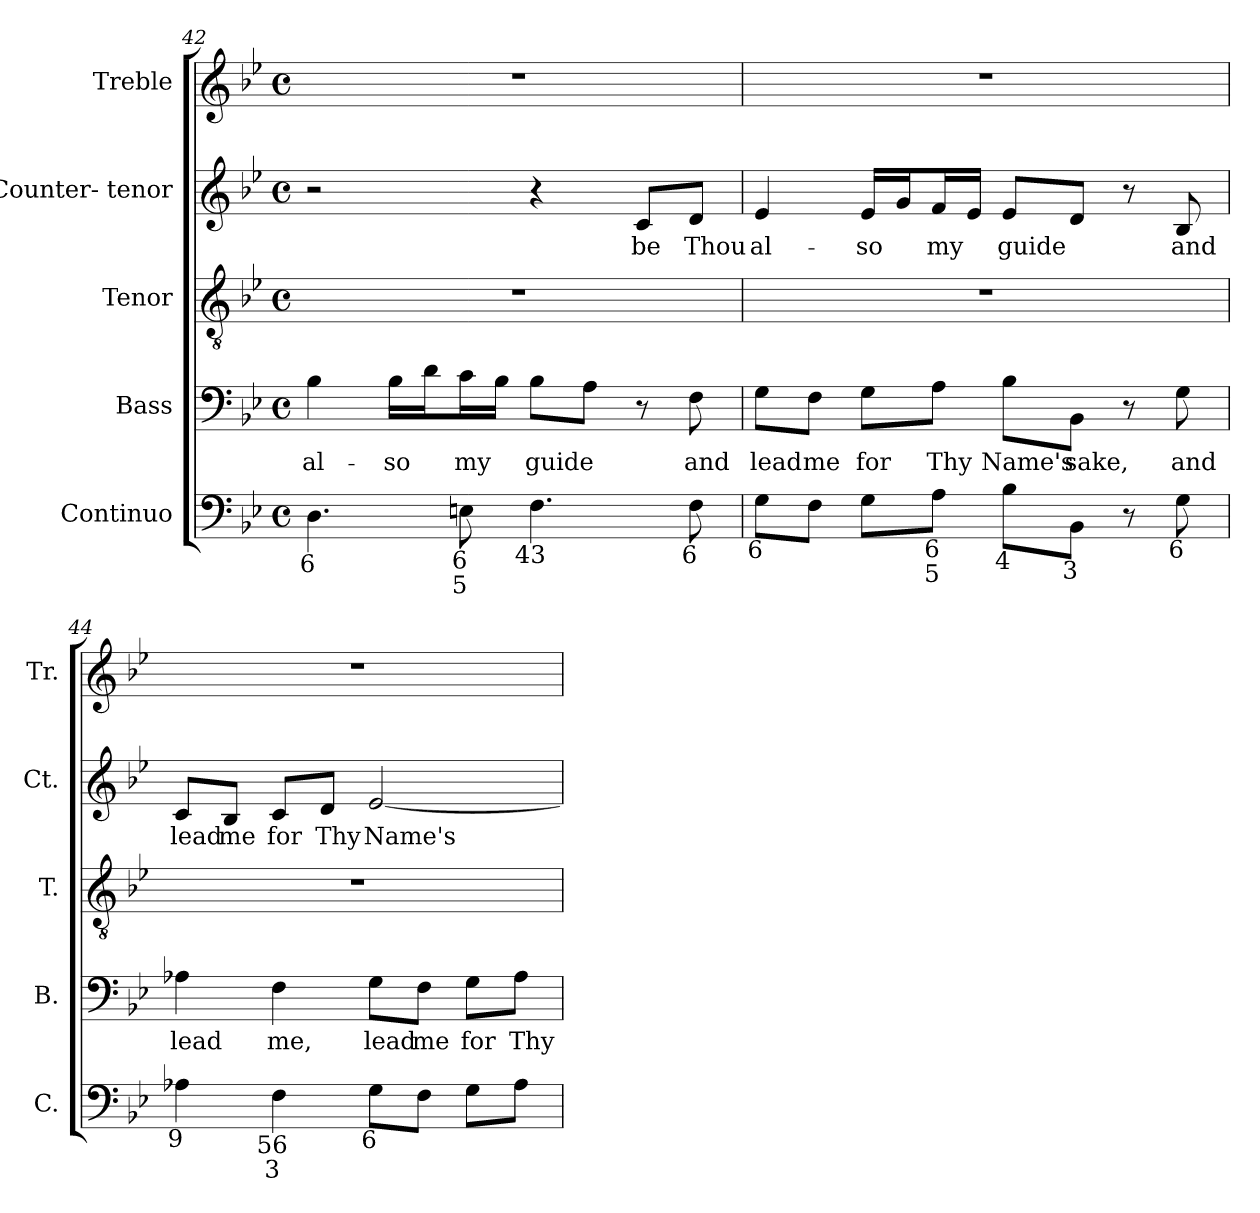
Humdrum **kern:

**kern	**kern	**text	**kern	**kern	**text	**kern
*part5	*part4	*part4	*part3	*part2	*part2	*part1
*staff5	*staff4	*staff4	*staff3	*staff2	*staff2	*staff1
*I"Continuo	*I"Bass	*	*I"Tenor	*I"Counter- tenor	*	*I"Treble
*I'C.	*I'B.	*	*I'T.	*I'Ct.	*	*I'Tr.
*clefF4	*clefF4	*	*clefGv2	*clefG2	*	*clefG2
*	*	*	*ITrd7c12	*	*	*
*k[b-e-]	*k[b-e-]	*	*k[b-e-]	*k[b-e-]	*	*k[b-e-]
*B-:	*B-:	*	*B-:	*B-:	*	*B-:
*M4/4	*M4/4	*	*M4/4	*M4/4	*	*M4/4
*met(c)	*met(c)	*	*met(c)	*met(c)	*	*met(c)
=42	=42	=42	=42	=42	=42	=42
!LO:TX:b:cj:t=6	!	!	!	!	!	!
!	!	!LO:LY:b:color=#000000	!	!	!	!
4.Di\	4B-i\	al-	1r	2r	.	1r
!	!	!LO:LY:b:color=#000000	!	!	!	!
.	16B-i\LL	-so	.	.	.	.
.	16di\J	.	.	.	.	.
!LO:TX:b:cj:t=6	!	!	!	!	!	!
!LO:TX:b:cj:t=5	!	!	!	!	!	!
!	!	!LO:LY:b:color=#000000	!	!	!	!
8Eni\	16ci\L	my	.	.	.	.
.	16B-i\JJ	.	.	.	.	.
!LO:TX:b:cj:t=43	!	!	!	!	!	!
!	!	!LO:LY:b:color=#000000	!	!	!	!
4.Fi\	8B-i\L	guide	.	4r	.	.
.	8Ai\J	.	.	.	.	.
!	!	!	!	!	!LO:LY:b:color=#000000	!
.	8r	.	.	8ci/L	be	.
!	!	!LO:LY:b:color=#000000	!	!	!	!
!LO:TX:b:cj:t=6	!	!	!	!	!	!
!	!	!	!	!	!LO:LY:b:color=#000000	!
8Fi\	8Fi\	and	.	8di/J	Thou	.
=43	=43	=43	=43	=43	=43	=43
!	!	!LO:LY:b:color=#000000	!	!	!	!
!LO:TX:b:cj:t=6	!	!	!	!	!	!
!	!	!	!	!	!LO:LY:b:color=#000000	!
8Gi\L	8Gi\L	lead	1r	4e-i/	al-	1r
!	!	!LO:LY:b:color=#000000	!	!	!	!
8Fi\J	8Fi\J	me	.	.	.	.
!	!	!LO:LY:b:color=#000000	!	!	!	!
!	!	!	!	!	!LO:LY:b:color=#000000	!
8Gi\L	8Gi\L	for	.	16e-i/LL	-so	.
.	.	.	.	16gi/J	.	.
!	!	!LO:LY:b:color=#000000	!	!	!	!
!LO:TX:b:cj:t=6	!	!	!	!	!	!
!LO:TX:b:cj:t=5	!	!	!	!	!	!
!	!	!	!	!	!LO:LY:b:color=#000000	!
8Ai\J	8Ai\J	Thy	.	16fi/L	my	.
.	.	.	.	16e-i/JJ	.	.
!	!	!LO:LY:b:color=#000000	!	!	!	!
!LO:TX:b:cj:t=4	!	!	!	!	!	!
!	!	!	!	!	!LO:LY:b:color=#000000	!
8B-i\L	8B-i\L	Name's	.	8e-i/L	guide	.
!LO:TX:b:cj:t=3	!	!	!	!	!	!
!	!	!LO:LY:b:color=#000000	!	!	!	!
8BB-i\J	8BB-i\J	sake,	.	8di/J	.	.
8r	8r	.	.	8r	.	.
!	!	!LO:LY:b:color=#000000	!	!	!	!
!LO:TX:b:cj:t=6	!	!	!	!	!	!
!	!	!	!	!	!LO:LY:b:color=#000000	!
8Gi\	8Gi\	and	.	8B-i/	and	.
!!LO:LB:g=z
=44	=44	=44	=44	=44	=44	=44
!	!	!LO:LY:b:color=#000000	!	!	!	!
!LO:TX:b:cj:t=9	!	!	!	!	!	!
!	!	!	!	!	!LO:LY:b:color=#000000	!
4A-Xi\	4A-Xi\	lead	1r	8ci/L	lead	1r
!	!	!	!	!	!LO:LY:b:color=#000000	!
.	.	.	.	8B-i/J	me	.
!	!	!LO:LY:b:color=#000000	!	!	!	!
!LO:TX:b:cj:t=56	!	!	!	!	!	!
!LO:TX:b:cj:t=3	!	!	!	!	!	!
!	!	!	!	!	!LO:LY:b:color=#000000	!
4Fi\	4Fi\	me,	.	8ci/L	for	.
!	!	!	!	!	!LO:LY:b:color=#000000	!
.	.	.	.	8di/J	Thy	.
!	!	!LO:LY:b:color=#000000	!	!	!	!
!LO:TX:b:cj:t=6	!	!	!	!	!	!
!	!	!	!	!	!LO:LY:b:color=#000000	!
8Gi\L	8Gi\L	lead	.	[2e-i/	Name's	.
!	!	!LO:LY:b:color=#000000	!	!	!	!
8Fi\J	8Fi\J	me	.	.	.	.
!	!	!LO:LY:b:color=#000000	!	!	!	!
8Gi\L	8Gi\L	for	.	.	.	.
!	!	!LO:LY:b:color=#000000	!	!	!	!
8A-i\J	8A-i\J	Thy	.	.	.	.
=	=	=	=	=	=	=
*-	*-	*-	*-	*-	*-	*-
